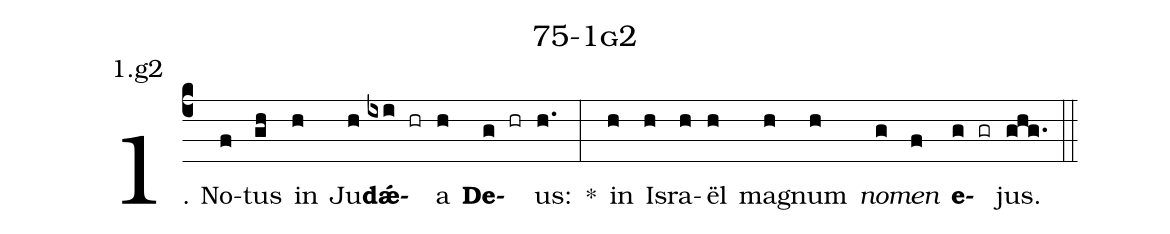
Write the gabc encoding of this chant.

name: 75-1g2;
annotation: 1.g2;
%%
(c4)1. No(f)tus(gh) in(h) Ju(h)<b>dǽ</b>(ixi hr)a(h) <b>De</b>(g hr)us:(h.) *(:) in(h) Is(h)ra(h)ël(h) ma(h)gnum(h) <i>no</i>(g)<i>men</i>(f) <b>e</b>(g gr)jus.(ghg.) (::)
